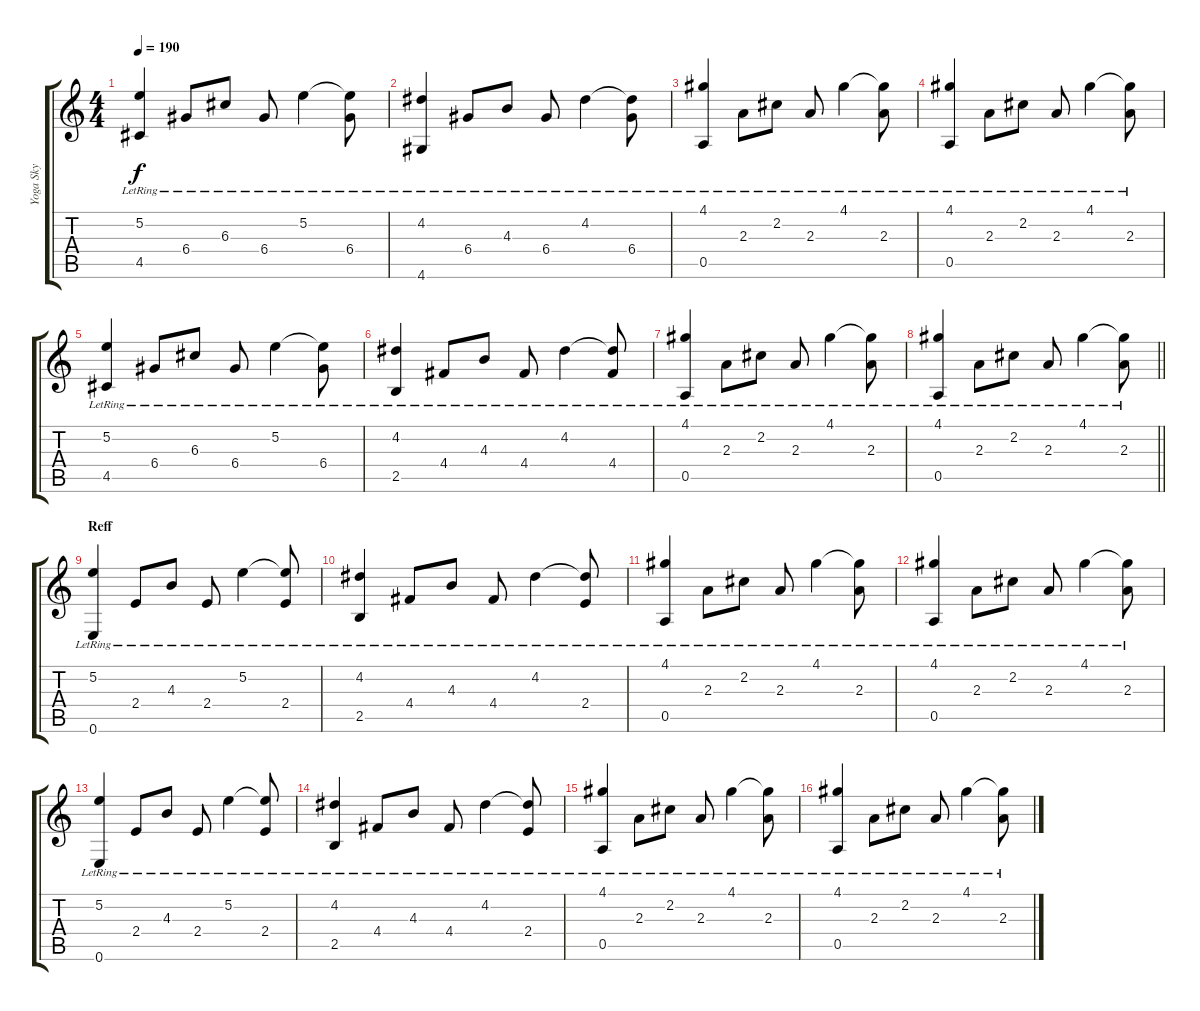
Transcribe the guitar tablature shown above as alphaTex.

\track ("Yoga Sky" "Yoga Sky") {instrument acousticguitarnylon}
\staff {score tabs}
\tuning (E4 B3 G3 D3 A2 E2) {hide}
\ts (4 4)
\tempo 190
\clef g2
\ks c
(5.2{lr} 4.5{lr}).4{dy f} 6.4{lr}.8 6.3{lr}.8 6.4{lr}.8 5.2{lr}.4 (5.2{t} 6.4{lr}).8 |
(4.2{lr} 4.6{lr}).4 6.4{lr}.8 4.3{lr}.8 6.4{lr}.8 4.2{lr}.4 (4.2{t} 6.4{lr}).8 |
(4.1{lr} 0.5{lr}).4 2.3{lr}.8 2.2{lr}.8 2.3{lr}.8 4.1{lr}.4 (4.1{t} 2.3{lr}).8 |
(4.1{lr} 0.5{lr}).4 2.3{lr}.8 2.2{lr}.8 2.3{lr}.8 4.1{lr}.4 (4.1{t} 2.3{lr}).8 |
(5.2{lr} 4.5{lr}).4 6.4{lr}.8 6.3{lr}.8 6.4{lr}.8 5.2{lr}.4 (5.2{t} 6.4{lr}).8 |
(4.2{lr} 2.5{lr}).4 4.4{lr}.8 4.3{lr}.8 4.4{lr}.8 4.2{lr}.4 (4.2{t} 4.4{lr}).8 |
(4.1{lr} 0.5{lr}).4 2.3{lr}.8 2.2{lr}.8 2.3{lr}.8 4.1{lr}.4 (4.1{t} 2.3{lr}).8 |
\barLineRight lightlight
(4.1{lr} 0.5{lr}).4 2.3{lr}.8 2.2{lr}.8 2.3{lr}.8 4.1{lr}.4 (4.1{t} 2.3{lr}).8 |
\section ("" "Reff")
(5.2{lr} 0.6{lr}).4 2.4{lr}.8 4.3{lr}.8 2.4{lr}.8 5.2{lr}.4 (5.2{t} 2.4{lr}).8 |
(4.2{lr} 2.5{lr}).4 4.4{lr}.8 4.3{lr}.8 4.4{lr}.8 4.2{lr}.4 (4.2{t} 2.4{lr}).8 |
(4.1{lr} 0.5{lr}).4 2.3{lr}.8 2.2{lr}.8 2.3{lr}.8 4.1{lr}.4 (4.1{t} 2.3{lr}).8 |
(4.1{lr} 0.5{lr}).4 2.3{lr}.8 2.2{lr}.8 2.3{lr}.8 4.1{lr}.4 (4.1{t} 2.3{lr}).8 |
(5.2{lr} 0.6{lr}).4 2.4{lr}.8 4.3{lr}.8 2.4{lr}.8 5.2{lr}.4 (5.2{t} 2.4{lr}).8 |
(4.2{lr} 2.5{lr}).4 4.4{lr}.8 4.3{lr}.8 4.4{lr}.8 4.2{lr}.4 (4.2{t} 2.4{lr}).8 |
(4.1{lr} 0.5{lr}).4 2.3{lr}.8 2.2{lr}.8 2.3{lr}.8 4.1{lr}.4 (4.1{t} 2.3{lr}).8 |
(4.1{lr} 0.5{lr}).4 2.3{lr}.8 2.2{lr}.8 2.3{lr}.8 4.1{lr}.4 (4.1{t} 2.3{lr}).8
